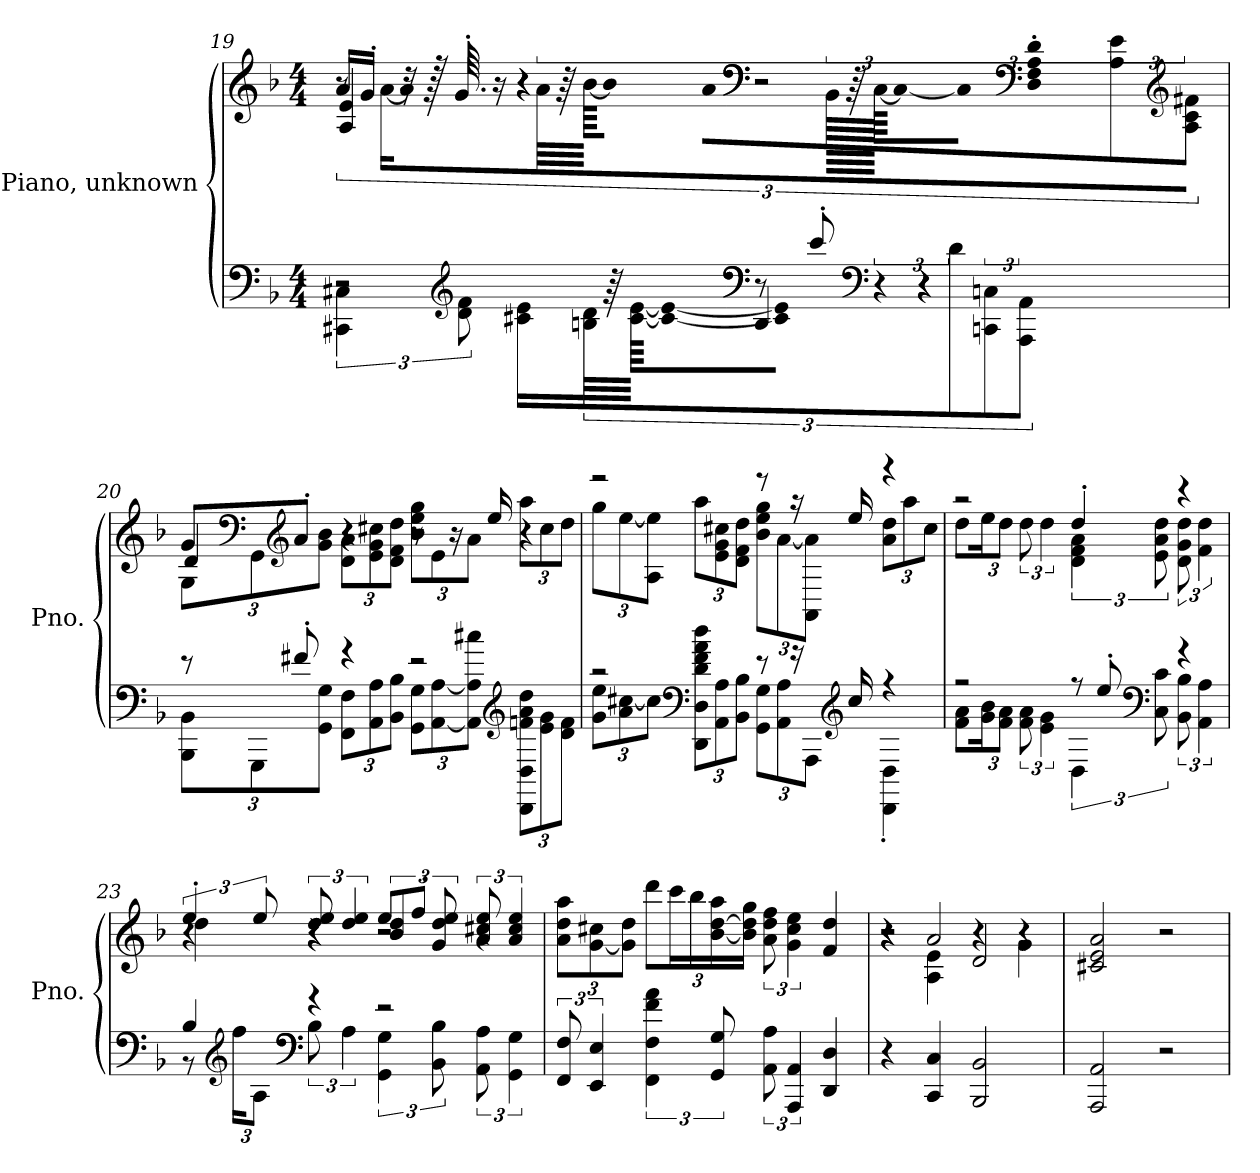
**kern	**kern
*part1	*part1
*staff2	*staff1
*I"Piano, unknown	*
*I'Pno.	*
!!LO:LB:g=z
*clefF4	*clefG2
*k[b-]	*k[b-]
*M4/4	*M4/4
=19	=19
*^	*^
*	*^	*	*^
2r	6CC#X\ 6C#X\	2r	16a/LL	12r	4A/ 4e/
.	.	.	16g'/JJ	.	.
.	.	.	.	[24a\LL	.
.	.	.	32r	16a\]	.
.	.	.	128r	.	.
.	.	.	64.g'/	.	.
*clefG2	*	*	*	*	*
.	12d\ 12f\	.	.	.	.
.	.	.	16r	96a\JJkk	.
.	.	.	.	96r	.
.	.	.	.	[96b-\KLLL	.
.	.	.	.	32b-\JJJ]	.
.	16c#X\ 16e\LL	.	4r	16a\LL	4r
.	96Bn\ 96d\JJkk	.	.	96g\JJkk	.
.	96r	.	.	96r	.
.	[96c#\ [96e\KLLL	.	.	[96a\KLLL	.
.	32c#\_ 32e\_JJ	.	.	32a\JJ_	.
.	8c#\] 8e\]J	.	.	8a\J]	.
*clefF4	*	*	*clefF4	*	*
8r	6r	4DD/	2r	4D\' 4F\' 4A\' 4d\'	2r
8e'/	.	.	.	.	.
.	12d\	.	.	.	.
4r	12CCn\ 12Cn\	4r	.	12A\ 12e\	.
*	*	*	*clefG2	*	*
.	6AAA\ 6AA\	.	.	6A\ 6c\ 6f#X\	.
*	*v	*v	*	*	*
!!LO:PB:g=z	!!	!!
=20	=20	=20	=20	=20
*	*Xbrackettup	*	*Xbrackettup	*
8r	12BBB-\ 12BB-\L	8g/L	12G\L	4d/
*	*	*clefF4	*	*
.	12GGG\	.	12GG\	.
*	*	*clefG2	*	*
8f#X'/	.	8a'/J	.	.
.	12GG\ 12G\J	.	12g\ 12b-\J	.
4r	12FF\ 12F\L	4r	12d\ 12a\L	4r
.	12AA\ 12A\	.	12e\ 12g\ 12cc#X\	.
.	12BB-\ 12B-\J	.	12d\ 12f\ 12dd\J	.
2r	12GG\ 12G\L	8r	12b-\ 12ee\ 12gg\L	2r
.	[12AA\ [12A\	.	12e\	.
.	.	16r	.	.
.	12AA\] 12A\] 12cc#X\J	.	12a\J	.
.	.	16ee/	.	.
*clefG2	*	*	*	*
.	12DD\ 12D\ 12fn\ 12a\ 12dd\L	4r	12aa\L	.
.	12e\ 12g\	.	12cc#\	.
.	12d\ 12f\J	.	12dd\J	.
*	*	*	*v	*v
=21	=21	=21	=21
2r	12g\ 12ee\L	2r	12gg\L
.	12a\ [12cc#X\	.	[12ee\
.	12cc#\J]	.	12A\ 12ee\]J
*clefF4	*	*	*
.	12DD\ 12D\ 12d\ 12f\ 12a\ 12dd\L	.	12aa\L
.	12AA\ 12A\	.	12e\ 12g\ 12cc#X\
.	12BB-\ 12B-\J	.	12d\ 12f\ 12dd\J
8r	12GG\ 12G\L	8r	12b-\ 12ee\ 12gg\L
.	12AA\ 12A\	.	[12a\
16r	.	16r	.
.	12AAA\J	.	12AA\ 12a\]J
*clefG2	*	*	*
16cc#/	.	16ee/	.
4r	4DD\' 4D\'	4r	12a\ 12dd\L
.	.	.	12aa\
.	.	.	12cc#\J
!!LO:LB:g=z	!!
=22	=22	=22	=22
2r	8f\ 8a\L	2r	8dd\L
.	24g\ 24b-\K	.	24ee\K
.	12f\ 12a\J	.	12dd\J
*	*brackettup	*	*brackettup
.	12f\ 12a\	.	12dd\
.	6e\ 6g\	.	6dd\
8r	6D\	4dd'/	6d\ 6f\ 6a\
8ee'/	.	.	.
*clefF4	*	*	*
.	12C\ 12c\	.	12e\ 12a\ 12dd\
4r	12BB-\ 12B-\	4r	12d\ 12g\ 12dd\
.	6AA\ 6A\	.	6f\ 6dd\
=23	=23	=23	=23
*	*	*	*^
4B-/	8r	4ee'/	4dd\	6r
*clefG2	*	*	*	*
*	*Xbrackettup	*	*	*
.	24ff\KL	.	.	.
.	12A\J	.	.	12ee/
*clefF4	*	*	*	*
*	*brackettup	*	*	*
4r	12B-\	4r	4r	12dd/ 12ee/
.	6A\	.	.	6dd/ 6ee/
2r	6GG\ 6G\	8ee/L	2r	6b-/ 6dd/
.	.	8ff'/J	.	.
.	12BB-\ 12B-\	.	.	12g/ 12dd/ 12ee/
.	12AA\ 12A\	4r	.	12a/ 12cc#X/ 12ee/
.	6GG\ 6G\	.	.	6a/ 6cc#/ 6ee/
*v	*v	*	*	*
*	*v	*v	*v
=24	=24
*	*Xbrackettup
12FF/ 12F/	12a\ 12dd\ 12aa\L
6EE/ 6E/	[12g\ 12cc#X\
.	12g\] 12dd\J
6FF\ 6F\ 6f\ 6a\	12ddd\L
.	24ccc\L
.	24bb-\
12GG/ 12G/	[24b-\ [24dd\ 24aa\
.	24b-\] 24dd\] 24gg\JJ
*	*brackettup
12AA\ 12A\	12a\ 12dd\ 12ff\
6AAA/ 6AA/	6g\ 6cc#\ 6ee\
4DD/ 4D/	4f/ 4dd/
!!LO:LB:g=z
=25	=25
*	*^
*	*	*^
4r	4r	4r	2r
4CC/ 4C/	2a/	4A\ 4e\	.
2BBB-/ 2BB-/	.	4r	2d/
.	4r	4g\	.
*	*v	*v	*v
=26	=26
2AAA/ 2AA/	2c#X/ 2e/ 2a/
2r	2r
=	=
*-	*-
